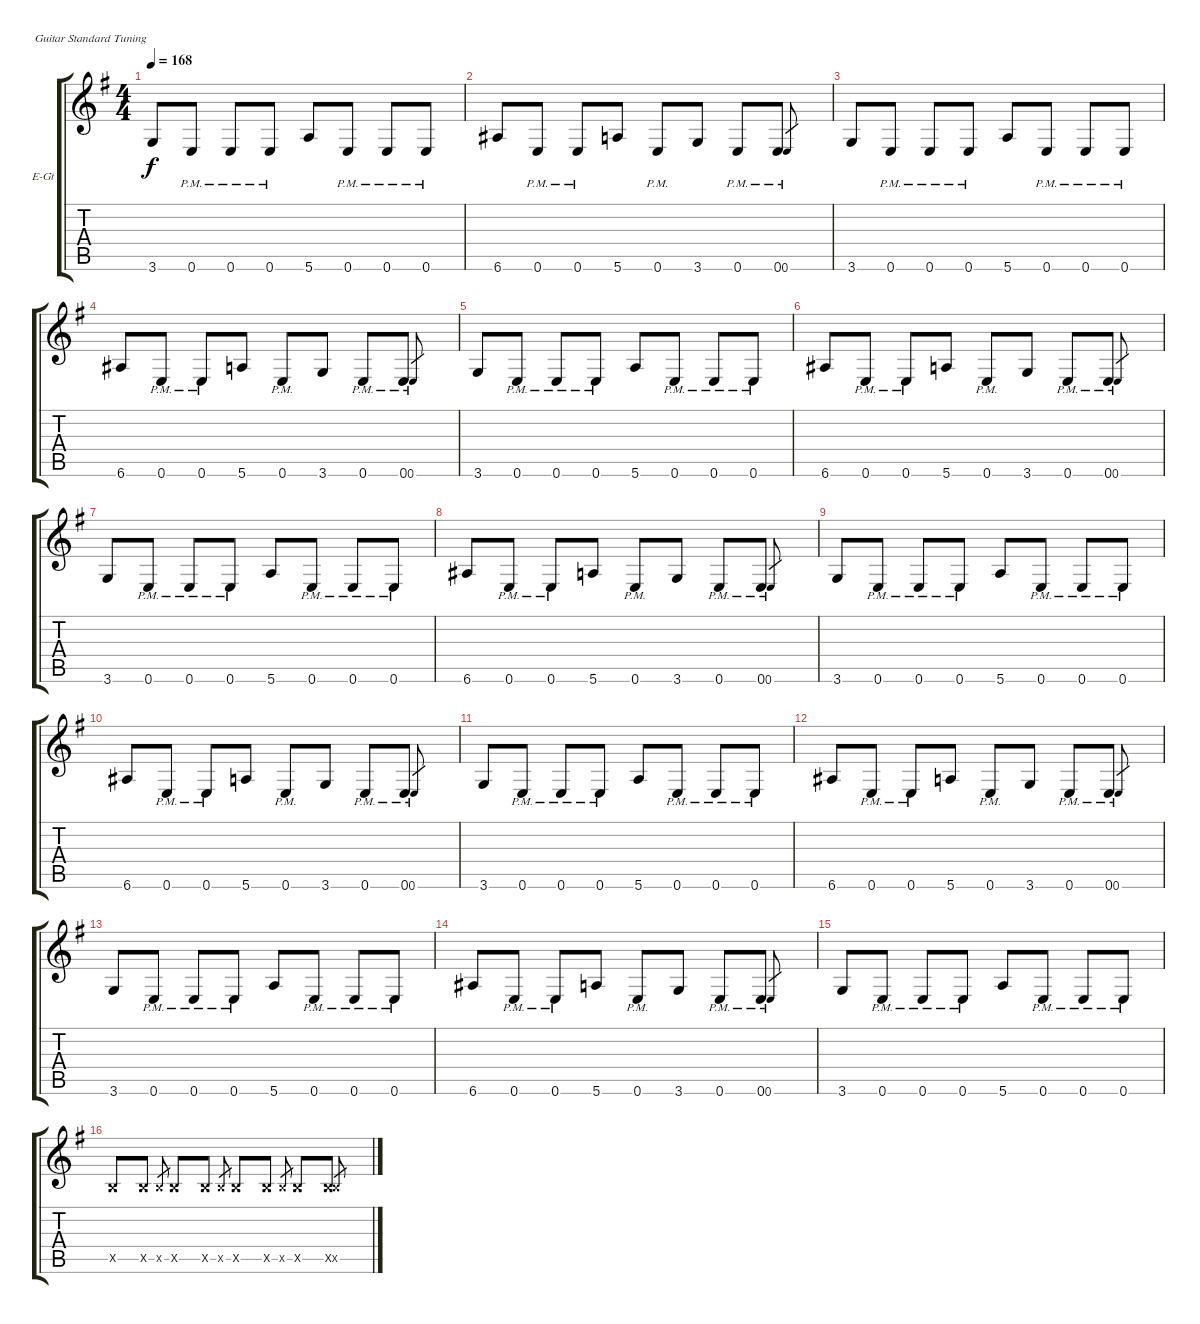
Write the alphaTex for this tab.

\defaultSystemsLayout 4
\bracketExtendMode groupsimilarinstruments
\firstSystemTrackNameOrientation horizontal
\otherSystemsTrackNameOrientation horizontal
\track ("Electric Guitar" "E-Gt") {instrument overdrivenguitar}
\staff {score tabs}
\tuning (E4 B3 G3 D3 A2 E2)
\ts (4 4)
\tempo 168
\clef g2
\ks eminor
3.6.8{dy f} 0.6{pm}.8 0.6{pm}.8 0.6{pm}.8 5.6.8 0.6{pm}.8 0.6{pm}.8 0.6{pm}.8 |
6.6.8 0.6{pm}.8 0.6{pm}.8 5.6.8 0.6{pm}.8 3.6.8 0.6{pm}.8 0.6{pm}.8 0.6{pm}.8{gr} |
3.6.8 0.6{pm}.8 0.6{pm}.8 0.6{pm}.8 5.6.8 0.6{pm}.8 0.6{pm}.8 0.6{pm}.8 |
6.6.8 0.6{pm}.8 0.6{pm}.8 5.6.8 0.6{pm}.8 3.6.8 0.6{pm}.8 0.6{pm}.8 0.6{pm}.8{gr} |
3.6.8 0.6{pm}.8 0.6{pm}.8 0.6{pm}.8 5.6.8 0.6{pm}.8 0.6{pm}.8 0.6{pm}.8 |
6.6.8 0.6{pm}.8 0.6{pm}.8 5.6.8 0.6{pm}.8 3.6.8 0.6{pm}.8 0.6{pm}.8 0.6{pm}.8{gr} |
3.6.8 0.6{pm}.8 0.6{pm}.8 0.6{pm}.8 5.6.8 0.6{pm}.8 0.6{pm}.8 0.6{pm}.8 |
6.6.8 0.6{pm}.8 0.6{pm}.8 5.6.8 0.6{pm}.8 3.6.8 0.6{pm}.8 0.6{pm}.8 0.6{pm}.8{gr} |
3.6.8 0.6{pm}.8 0.6{pm}.8 0.6{pm}.8 5.6.8 0.6{pm}.8 0.6{pm}.8 0.6{pm}.8 |
6.6.8 0.6{pm}.8 0.6{pm}.8 5.6.8 0.6{pm}.8 3.6.8 0.6{pm}.8 0.6{pm}.8 0.6{pm}.8{gr} |
3.6.8 0.6{pm}.8 0.6{pm}.8 0.6{pm}.8 5.6.8 0.6{pm}.8 0.6{pm}.8 0.6{pm}.8 |
6.6.8 0.6{pm}.8 0.6{pm}.8 5.6.8 0.6{pm}.8 3.6.8 0.6{pm}.8 0.6{pm}.8 0.6{pm}.8{gr} |
3.6.8 0.6{pm}.8 0.6{pm}.8 0.6{pm}.8 5.6.8 0.6{pm}.8 0.6{pm}.8 0.6{pm}.8 |
6.6.8 0.6{pm}.8 0.6{pm}.8 5.6.8 0.6{pm}.8 3.6.8 0.6{pm}.8 0.6{pm}.8 0.6{pm}.8{gr} |
3.6.8 0.6{pm}.8 0.6{pm}.8 0.6{pm}.8 5.6.8 0.6{pm}.8 0.6{pm}.8 0.6{pm}.8 |
2.5{x}.8 2.5{x}.8 2.5{x}.8{gr} 2.5{x}.8 2.5{x}.8 2.5{x}.8{gr} 2.5{x}.8 2.5{x}.8 2.5{x}.8{gr} 2.5{x}.8 2.5{x}.8 2.5{x}.8{gr}
